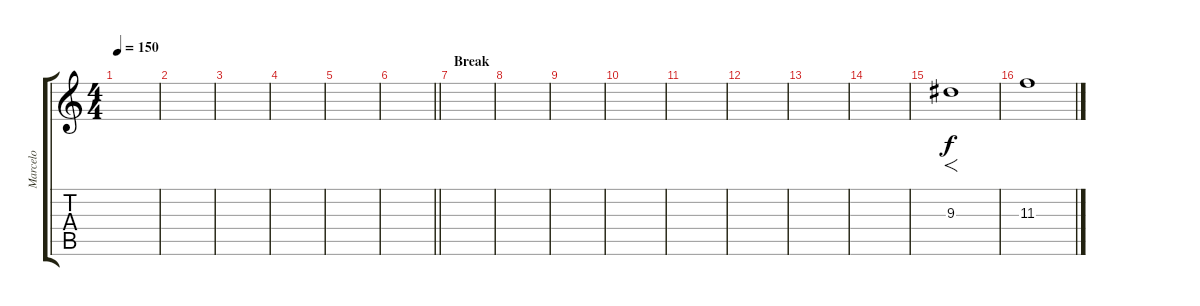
\track ("Marcelo" "Marcelo") {instrument electricguitarjazz}
\staff {score tabs}
\tuning (Eb4 Bb3 Gb3 Db3 Ab2 Eb2) {hide}
\ts (4 4)
\tempo 150
\clef g2
\ks c
|
|
|
|
|
\barLineRight lightlight
|
\section ("" "Break")
|
|
|
|
|
|
|
|
9.3.1{f instrument lead6voice} |
11.3.1
